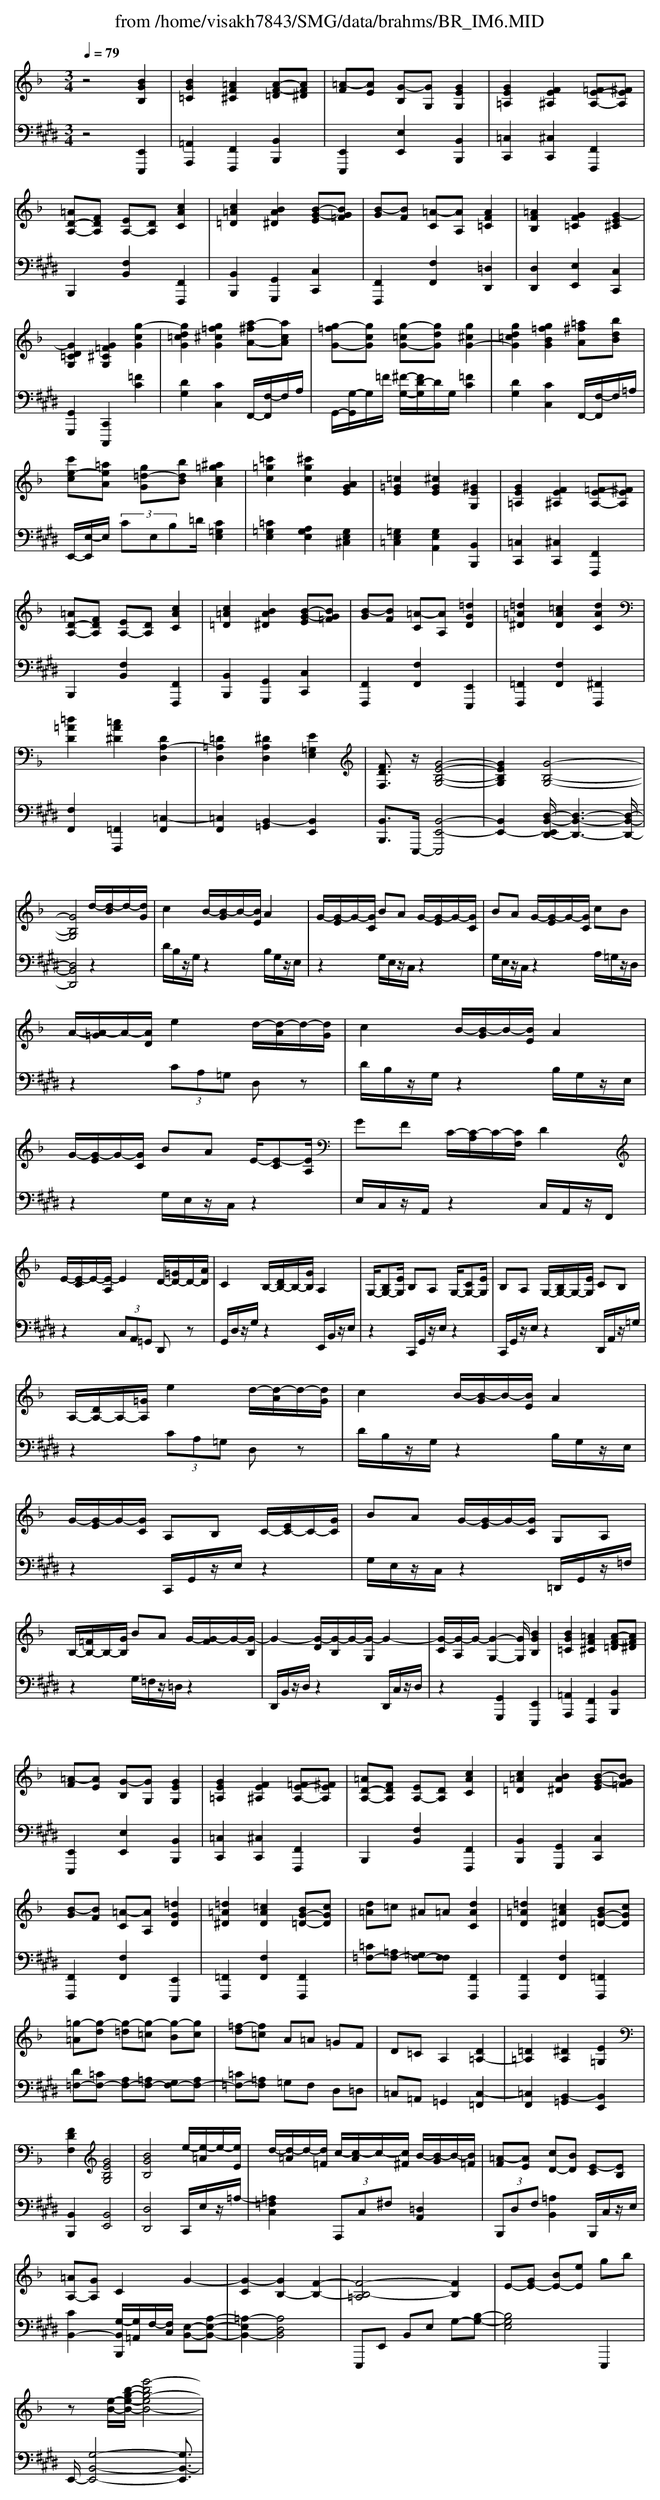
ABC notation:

X:1
T: from /home/visakh7843/SMG/data/brahms/BR_IM6.MID
M: 3/4
L: 1/8
Q:1/4=79
K:E % 4 sharps
V:1
K:F % 474 sharps
z4 [BGB,]2| \
[BG=C]2 [=AF^C]2 [A-F-=D][AF^D]| \
[=A-F][AE] [G-B,][GG,] [GEG,]2| \
[GE=A,]2 [FE^A,]2 [=FE-A,-][^FEA,]|
[=AD-A,-][FDA,] [EA,-][DA,] [cAC]2| \
[c=A=D]2 [BA^D]2 [B-G-E][BG=F]| \
[B-G][BF] [=A-C][AA,] [AF=C]2| \
[=AFB,]2 [GF=C]2 [G-E^C]2|
[GD=CG,]2 [G=F^CG,]2 [g-cG]2| \
[gd=cG]2 [g=f^cG]2 [a-^fA-][acA]| \
[g-=fG-][gcG] [g-=cG-][gdG] [g^cG-]2| \
[gd=cG]2 [g=fBG]2 [=a^fA][bdB]|
[c'e-c][=aeA] [g=d-G][bdB] [^a=gcA]2| \
[=c'=gc]2 [^c'gc]2 [AGE]2| \
[=c=GE]2 [^cGE]2 [^GEG,]2| \
[GE=A,]2 [FE^A,]2 [=FE-A,-][^FEA,]|
[=AD-A,-][FDA,] [EA,-][DA,] [cAC]2| \
[c=A=D]2 [BA^D]2 [B-G-E][BG=F]| \
[B-G][BF] [=A-C][AA,] [=dGD]2| \
[=d=A^D]2 [=cAD]2 [dAC]2|
[=d=AD]2 [=cA^D]2 [DA,-D,]2| \
[=D=A,D,]2 [^DA,D,]2 [E=G,E,]2| \
[FDF,]3/2z/2 [G-E-B,-G,-]4| \
[GEB,G,]2 [G-B,-G,-]4|
[GB,G,]4 d/2-[d-B]/2d/2-[dG]/2| \
c2 B/2-[B-G]/2B/2-[BE]/2 A2| \
G/2-[G-E]/2G/2-[GC]/2 BA G/2-[G-E]/2G/2-[GC]/2| \
BA G/2-[G-E]/2G/2-[GC]/2 cB|
A/2-[A-=G]/2A/2-[AD]/2 e2 d/2-[d-A]/2d/2-[dG]/2| \
c2 B/2-[B-G]/2B/2-[BE]/2 A2| \
G/2-[G-E]/2G/2-[GC]/2 BA E/2-[E-C][EA,]/2| \
GF C/2-[C-A,]/2C/2-[CF,]/2 D2|
E/2-[E-C]/2E/2-[E-A,]/2 E2 D/2-[=GD-]/2D/2-[AD]/2| \
C2 B,/2-[DB,-]/2B,/2-[GB,]/2 A,2| \
G,/2-[B,G,-][EG,]/2 B,A, G,/2-[CG,-][EG,]/2| \
B,A, G,/2-[B,G,-]/2G,/2-[EG,]/2 CB,|
A,/2-[DA,-]/2A,/2-[=GA,]/2 e2 d/2-[d-A]/2d/2-[dG]/2| \
c2 B/2-[B-G]/2B/2-[BE]/2 A2| \
G/2-[G-E]/2G/2-[GC]/2 A,B, C/2-[EC-]/2C/2-[GC]/2| \
BA G/2-[G-E]/2G/2-[GC]/2 G,A,|
B,/2-[=FB,-]/2B,/2-[GB,]/2 BA G/2-[G-F]/2G/2-[G-B,]/2| \
G2- [G-D]/2[G-B,]/2G/2-[G-G,]/2 G2-| \
[G-C]/2[G-A,]/2G/2-[G-G,-]2[GG,]/2 [BGB,]2| \
[BG=C]2 [=AF^C]2 [A-F-=D][AF^D]|
[=A-F][AE] [G-B,][GG,] [GEG,]2| \
[GE=A,]2 [FE^A,]2 [=FE-A,-][^FEA,]| \
[=AD-A,-][FDA,] [EA,-][DA,] [cAC]2| \
[c=A=D]2 [BA^D]2 [B-G-E][BG=F]|
[B-G][BF] [=A-C][AA,] [=dGD]2| \
[=d=A^D]2 [=cAD]2 [BG-=D-][cGD]| \
[d=A]=c ^A=A [dAC]2| \
[=d=AD]2 [=cA^D]2 [BG-=D-][cGD]|
[=g-=A][g-d] [g-=d][g-=c] [g-B][gc]| \
[=f-d][f=c] A=A =GF| \
D=C A,2 [D=A,-]2| \
[=D=A,]2 [^DA,]2 [E=G,]2|
[FDF,]2 [GEB,G,]4| \
[BGB,]4 e/2-[e-=A]/2e/2-[eE]/2| \
d/2-[d-=A]/2d/2-[d=F]/2 c/2-[c-A]/2c/2-[c^F]/2 B/2-[B-G]/2B/2-[B=F]/2| \
[=A-F][AE] [cD-][BD] [E-C][EB,]|
[=AA,-][GA,] C2 G2-| \
[G-C]2 [GB,-]2 [F-B,-]2| \
[F-B,-=A,]4 [FB,]2| \
E-[GE-] [BE-][eE] gb|
z[e-B-]/2[b-g-e-B-]/2 [e'-bg-eB-]4|
V:2
z4 [E,,E,,,]2| \
[=A,,A,,,]2 [F,,F,,,]2 [B,,B,,,]2| \
[E,,E,,,]2 [E,E,,]2 [B,,B,,,]2| \
[=C,C,,]2 [^C,C,,]2 [F,,F,,,]2|
B,,,2 [F,B,,]2 [F,,F,,,]2| \
[B,,B,,,]2 [G,,G,,,]2 [C,C,,]2| \
[F,,F,,,]2 [F,F,,]2 [=D,D,,]2| \
[D,D,,]2 [E,E,,]2 [C,C,,]2|
[G,,G,,,]2 [C,,C,,,]2 [=FC]2| \
[DG,]2 [CC,]2 F,,/2-[F,-F,,]/2F,/2A,/2| \
G,,/2-[G,-G,,]/2G,/2=F/2 [^F-G,-]/2[FD-G,]/2D/2G,/2 [=FC]2| \
[DG,]2 [CC,]2 F,,/2-[F,-F,,]/2F,/2=A,/2|
E,,/2-[E,-E,,]/2E,/2 (3CE,B,=D/2 [C=G,E,]2| \
[=C=G,E,]2 [A,G,E,]2 [G,E,^C,]2| \
[=G,E,=C,]2 [G,E,A,,]2 [B,,B,,,]2| \
[=C,C,,]2 [^C,C,,]2 [F,,F,,,]2|
B,,,2 [F,B,,]2 [F,,F,,,]2| \
[B,,B,,,]2 [G,,G,,,]2 [C,C,,]2| \
[F,,F,,,]2 [F,F,,]2 [E,,E,,,]2| \
[=F,,F,,,]2 [F,F,,]2 [^F,,F,,,]2|
[F,F,,]2 [=F,,F,,,]2 [=C,-F,,]2| \
[=C,F,,]2 [B,,-=G,,]2 [B,,E,,]2| \
[B,,B,,,]3/2E,,,/2- [B,,-E,,-E,,,]4| \
[B,,E,,-]2 [D,-B,,-E,,D,,-]/2[D,-B,,-D,,-]3[D,-B,,-D,,-]/2|
[D,B,,D,,]4 z2| \
D/2B,/2z/2G,/2 z2 B,/2G,/2z/2E,/2| \
z2 G,/2E,/2z/2C,/2 z2| \
G,/2E,/2z/2C,/2 z2 A,/2=G,/2z/2D,/2|
z2  (3CA,=G, D,z| \
D/2B,/2z/2G,/2 z2 B,/2G,/2z/2E,/2| \
z2 G,/2E,/2z/2C,/2 z2| \
E,/2C,/2z/2A,,/2 z2 C,/2A,,/2z/2F,,/2|
z2  (3C,A,,=G,, D,,z| \
G,,/2D,/2z/2G,/2 z2 E,,/2B,,/2z/2E,/2| \
z2 C,,/2G,,/2z/2E,/2 z2| \
C,,/2G,,/2z/2E,/2 z2 D,,/2A,,/2z/2=G,/2|
z2  (3CA,=G, D,z| \
D/2B,/2z/2G,/2 z2 B,/2G,/2z/2E,/2| \
z2 C,,/2G,,/2z/2E,/2 z2| \
G,/2E,/2z/2C,/2 z2 =D,,/2G,,/2z/2=F,/2|
z2 G,/2=F,/2z/2=D,/2 z2| \
D,,/2B,,/2z/2D,/2 z2 D,,/2C,/2z/2D,/2| \
z2 [G,,G,,,]2 [E,,E,,,]2| \
[=A,,A,,,]2 [F,,F,,,]2 [B,,B,,,]2|
[E,,E,,,]2 [E,E,,]2 [B,,B,,,]2| \
[=C,C,,]2 [^C,C,,]2 [F,,F,,,]2| \
B,,,2 [F,B,,]2 [F,,F,,,]2| \
[B,,B,,,]2 [G,,G,,,]2 [C,C,,]2|
[F,,F,,,]2 [F,F,,]2 [E,,E,,,]2| \
[=F,,F,,,]2 [F,F,,]2 [F,,F,,,]2| \
[=C=F,-][=A,F,-] [=G,F,-][F,F,] [F,,F,,,]2| \
[F,,F,,,]2 [F,F,,]2 [=F,,F,,,]2|
[D=F,-][=CF,-] [A,F,-][=A,F,-] [G,F,-][A,F,-]| \
[=C=F,-][=A,F,] =G,F, D,=D,| \
=C,=A,, =G,,2 [C,-=F,,]2| \
[=C,F,,]2 [B,,-=G,,]2 [B,,E,,]2|
[B,,B,,,]2 [B,,E,,]4| \
[D,D,,]4 C,,/2E,/2z/2=A,/2-| \
[=A,=F,C,]2  (3A,,,C,^F, [=D,A,,]2| \
 (3B,,,D,F, [=A,B,,]2 B,,,/2C,/2z/2E,/2|
[CB,,-]2 [G,-B,,B,,,]/2[G,=A,,]/2F,/2-[F,C,]/2 [E,-B,,-][A,-E,-B,,-]| \
[=A,-E,B,,-]2 [A,D,B,,]4| \
E,,,E,, B,,E, G,-[B,-G,-]| \
[B,G,E,]4 E,,,2|
E,,/2-[G,-B,,-E,,-]4[G,B,,-E,,]3/2|
